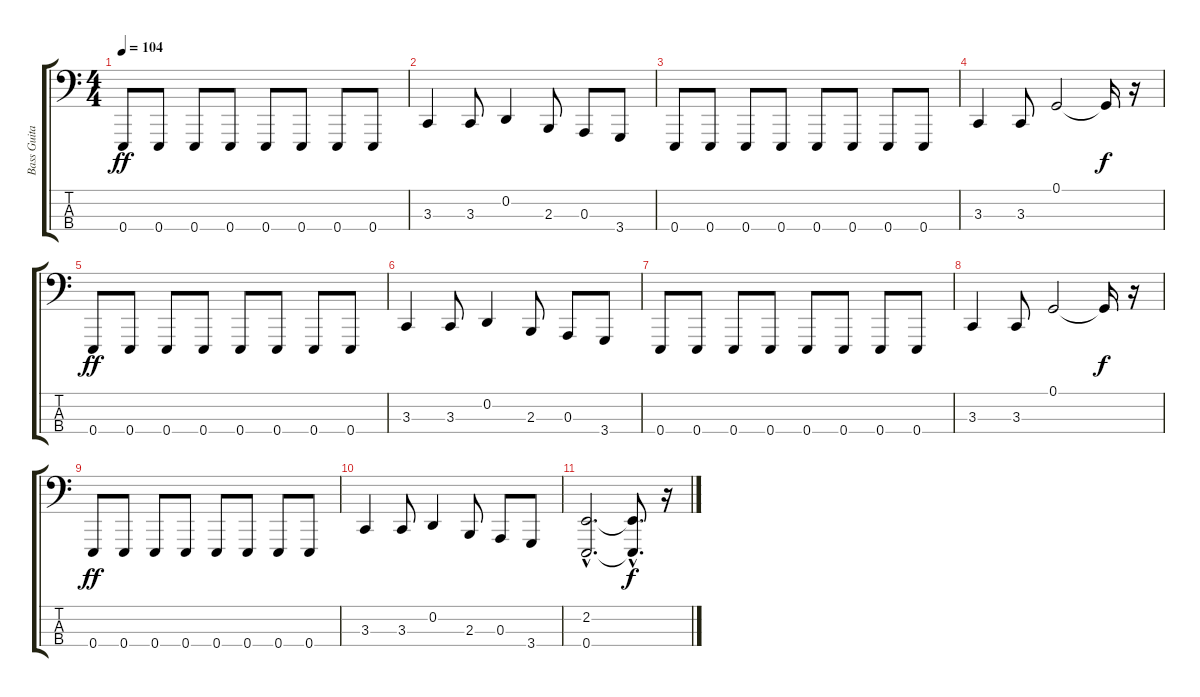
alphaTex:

\track ("Bass Guitar" "Bass Guita") {instrument acousticgrandpiano}
\staff {score tabs}
\tuning (G2 D2 A1 E1) {hide}
\ts (4 4)
\tempo 104
\clef f4
\ks c
0.4.8{dy ff} 0.4.8 0.4.8 0.4.8 0.4.8 0.4.8 0.4.8 0.4.8 |
3.3.4 3.3.8 0.2.4 2.3.8 0.3.8 3.4.8 |
0.4.8 0.4.8 0.4.8 0.4.8 0.4.8 0.4.8 0.4.8 0.4.8 |
3.3.4 3.3.8 0.1.2 0.1{t}.16{dy f} r.16 |
0.4.8{dy ff} 0.4.8 0.4.8 0.4.8 0.4.8 0.4.8 0.4.8 0.4.8 |
3.3.4 3.3.8 0.2.4 2.3.8 0.3.8 3.4.8 |
0.4.8 0.4.8 0.4.8 0.4.8 0.4.8 0.4.8 0.4.8 0.4.8 |
3.3.4 3.3.8 0.1.2 0.1{t}.16{dy f} r.16 |
0.4.8{dy ff} 0.4.8 0.4.8 0.4.8 0.4.8 0.4.8 0.4.8 0.4.8 |
3.3.4 3.3.8 0.2.4 2.3.8 0.3.8 3.4.8 |
(2.2{hac} 0.4{hac}).2{d} (2.2{hac t} 0.4{hac t}).8{d dy f} r.16
